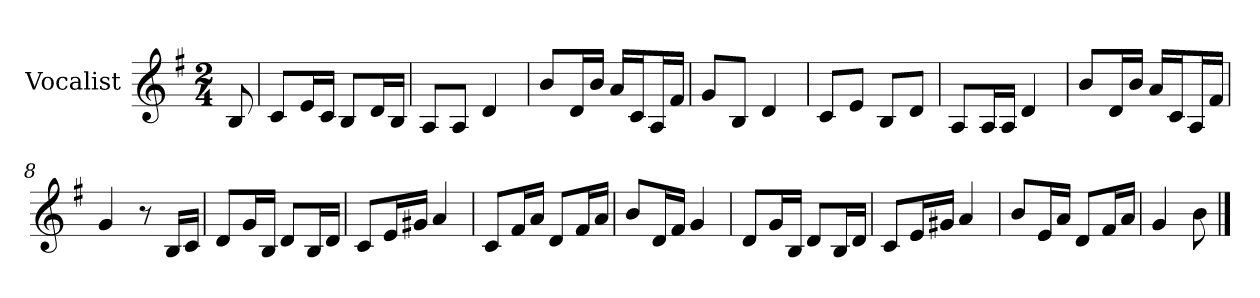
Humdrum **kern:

**kern
*part1
*staff1
*I"Vocalist
*k[f#]
*G:
*M2/4
=
8B
=1
8cL
16eL
16cJJ
8BL
16dL
16BJJ
=2
8AL
8AJ
4d
=3
8bL
16dL
16bJJ
16aLL
16cJ
16AL
16f#JJ
=4
8gL
8BJ
4d
=5
8cL
8eJ
8BL
8dJ
=6
8AL
16AL
16AJJ
4d
=7
8bL
16dL
16bJJ
16aLL
16cJ
16AL
16f#JJ
=8
4g
8r
16BLL
16cJJ
=9
8dL
16gL
16BJJ
8dL
16BL
16dJJ
=10
8cL
16eL
16g#XJJ
4a
=11
8cL
16f#L
16aJJ
8dL
16f#L
16aJJ
=12
8bL
16dL
16f#JJ
4g
=13
8dL
16gL
16BJJ
8dL
16BL
16dJJ
=14
8cL
16eL
16g#XJJ
4a
=15
8bL
16eL
16aJJ
8dL
16f#L
16aJJ
=16
4g
8b
==
*-
